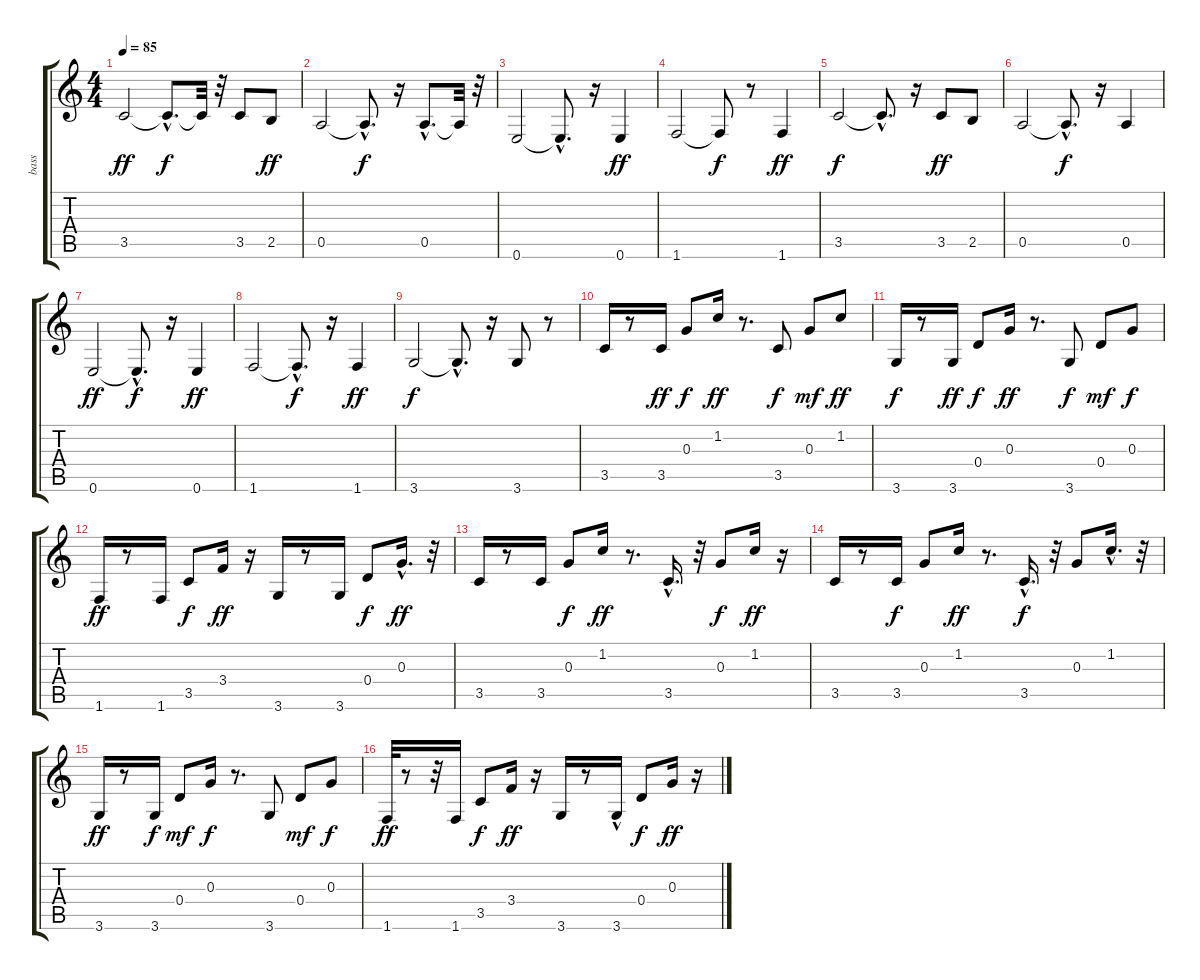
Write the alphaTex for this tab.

\track ("bass" "bass") {instrument fretlessbass}
\staff {score tabs}
\tuning (E4 B3 G3 D3 A2 E2) {hide}
\ts (4 4)
\tempo 85
\clef g2
\ks c
3.5.2{dy ff} 3.5{hac t}.8{d dy f} 3.5{t}.32 r.32 3.5.8 2.5.8{dy ff} |
0.5.2 0.5{hac t}.8{d dy f} r.16 0.5{hac}.8{d} 0.5{t}.32 r.32 |
0.6.2 0.6{hac t}.8{d} r.16 0.6.4{dy ff} |
1.6.2 1.6{t}.8{dy f} r.8 1.6.4{dy ff} |
3.5.2{dy f} 3.5{hac t}.8{d} r.16 3.5.8{dy ff} 2.5.8 |
0.5.2 0.5{hac t}.8{d dy f} r.16 0.5.4 |
0.6.2{dy ff} 0.6{hac t}.8{d dy f} r.16 0.6.4{dy ff} |
1.6.2 1.6{hac t}.8{d dy f} r.16 1.6.4{dy ff} |
3.6.2{dy f} 3.6{hac t}.8{d} r.16 3.6.8 r.8 |
3.5.16 r.8 3.5.16{dy ff} 0.3.8{dy f} 1.2.16{dy ff} r.8{d} 3.5.8{dy f} 0.3.8{dy mf} 1.2.8{dy ff} |
3.6.16{dy f} r.8 3.6.16{dy ff} 0.4.8{dy f} 0.3.16{dy ff} r.8{d} 3.6.8{dy f} 0.4.8{dy mf} 0.3.8{dy f} |
1.6.16{dy ff} r.8 1.6.16 3.5.8{dy f} 3.4.16{dy ff} r.16 3.6.16 r.8 3.6.16 0.4.8{dy f} 0.3{hac}.16{d dy ff} r.32 |
3.5.16 r.8 3.5.16 0.3.8{dy f} 1.2.16{dy ff} r.8{d} 3.5{hac}.16{d} r.32 0.3.8{dy f} 1.2.16{dy ff} r.16 |
3.5.16 r.8 3.5.16{dy f} 0.3.8 1.2.16{dy ff} r.8{d} 3.5{hac}.16{d dy f} r.32 0.3.8 1.2{hac}.16{d} r.32 |
3.6.16{dy ff} r.8 3.6.16{dy f} 0.4.8{dy mf} 0.3.16{dy f} r.8{d} 3.6.8 0.4.8{dy mf} 0.3.8{dy f} |
1.6.32{dy ff} r.8 r.32 1.6.16 3.5.8{dy f} 3.4.16{dy ff} r.16 3.6.16 r.8 3.6{hac}.16 0.4.8{dy f} 0.3.16{dy ff} r.16
